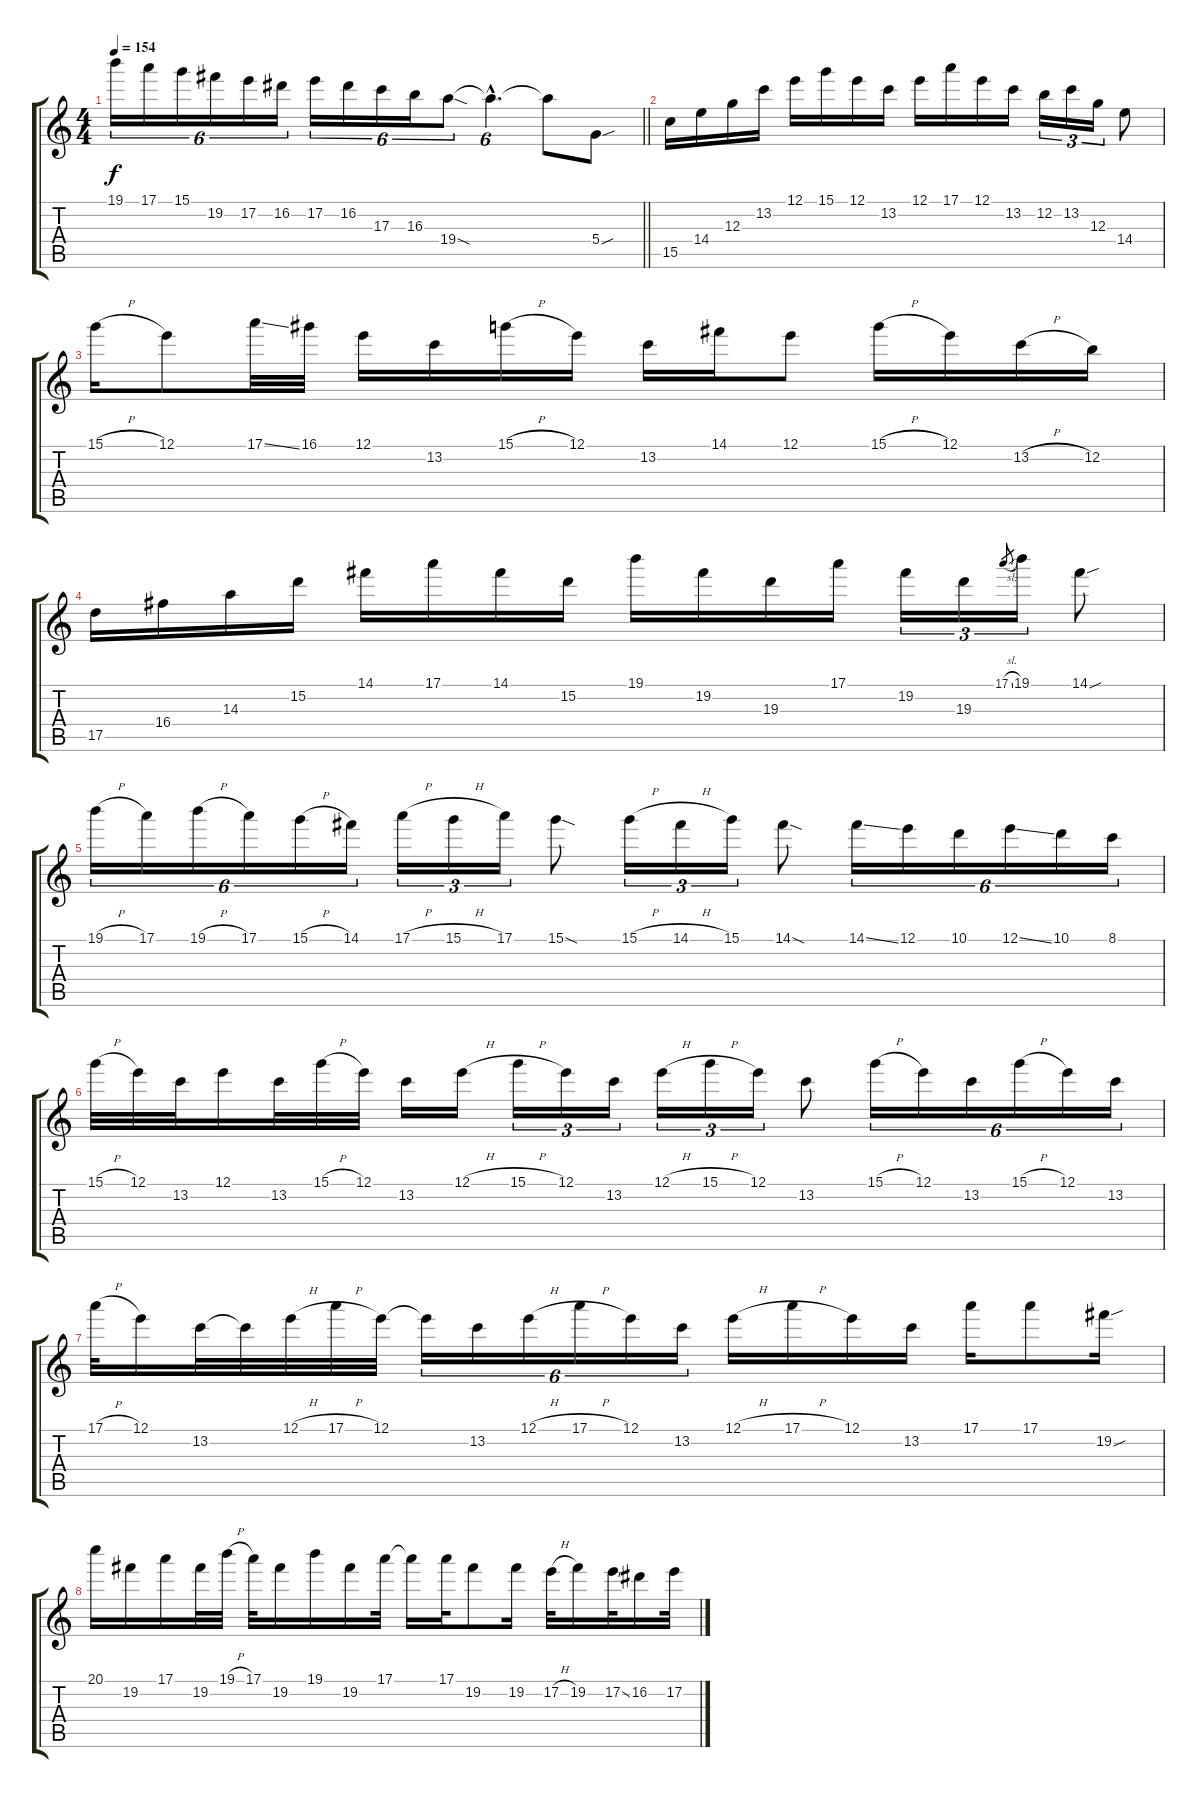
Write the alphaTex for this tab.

\track "" {instrument distortionguitar}
\staff {score tabs}
\tuning (E4 B3 G3 D3 A2 E2) {hide}
\ts (4 4)
\tempo 154
\clef g2
\barLineRight lightlight
\ks c
19.1.16{tu (6 4) dy f} 17.1.16{tu (6 4)} 15.1.16{tu (6 4)} 19.2.16{tu (6 4)} 17.2.16{tu (6 4)} 16.2.16{tu (6 4)} 17.2.16{tu (6 4)} 16.2.16{tu (6 4)} 17.3.16{tu (6 4)} 16.3.16{tu (6 4)} 19.4{sod}.8{tu (6 4)} 19.4{hac t}.4{d tu (6 4)} 19.4{t}.8 5.4{sou}.8 |
15.5.16 14.4.16 12.3.16 13.2.16 12.1.16 15.1.16 12.1.16 13.2.16 12.1.16 17.1.16 12.1.16 13.2.16 12.2.16{tu (3 2)} 13.2.16{tu (3 2)} 12.3.16{tu (3 2)} 14.4.8 |
15.1{h}.16 12.1.8 17.1{ss}.32 16.1.32 12.1.16 13.2.16 15.1{h}.16 12.1.16 13.2.16 14.1.16 12.1.8 15.1{h}.16 12.1.16 13.2{h}.16 12.2.16 |
17.5.16 16.4.16 14.3.16 15.2.16 14.1.16 17.1.16 14.1.16 15.2.16 19.1.16 19.2.16 19.3.16 17.1.16 19.2.16{tu (3 2)} 19.3.16{tu (3 2)} 17.1{sl}.8{gr} 19.1.16{tu (3 2)} 14.1{sou}.8 |
19.1{h}.16{tu (6 4)} 17.1.16{tu (6 4)} 19.1{h}.16{tu (6 4)} 17.1.16{tu (6 4)} 15.1{h}.16{tu (6 4)} 14.1.16{tu (6 4)} 17.1{h}.16{tu (3 2)} 15.1{h}.16{tu (3 2)} 17.1.16{tu (3 2)} 15.1{sod}.8 15.1{h}.16{tu (3 2)} 14.1{h}.16{tu (3 2)} 15.1.16{tu (3 2)} 14.1{sod}.8 14.1{ss}.16{tu (6 4)} 12.1.16{tu (6 4)} 10.1.16{tu (6 4)} 12.1{ss}.16{tu (6 4)} 10.1.16{tu (6 4)} 8.1.16{tu (6 4)} |
15.1{h}.32 12.1.32 13.2.32 12.1.16 13.2.32 15.1{h}.32 12.1.32 13.2.16 12.1{h}.16 15.1{h}.16{tu (3 2)} 12.1.16{tu (3 2)} 13.2.16{tu (3 2)} 12.1{h}.16{tu (3 2)} 15.1{h}.16{tu (3 2)} 12.1.16{tu (3 2)} 13.2.8 15.1{h}.16{tu (6 4)} 12.1.16{tu (6 4)} 13.2.16{tu (6 4)} 15.1{h}.16{tu (6 4)} 12.1.16{tu (6 4)} 13.2.16{tu (6 4)} |
17.1{h}.32 12.1.16 13.2.32 13.2{t}.32 12.1{h}.32 17.1{h}.32 12.1.32 12.1{t}.16{tu (6 4)} 13.2.16{tu (6 4)} 12.1{h}.16{tu (6 4)} 17.1{h}.16{tu (6 4)} 12.1.16{tu (6 4)} 13.2.16{tu (6 4)} 12.1{h}.16 17.1{h}.16 12.1.16 13.2.16 17.1.16 17.1.8 19.2{sou}.16 |
20.1.16 19.2.16 17.1.16 19.2.32 19.1{h}.32 17.1.32 19.2.16 19.1.16 19.2.16 17.1.32 17.1{t}.16 17.1.32 19.2.8 19.2.16 17.2{h}.32 19.2.16 17.2{ss}.32 16.2.16 17.2.32
